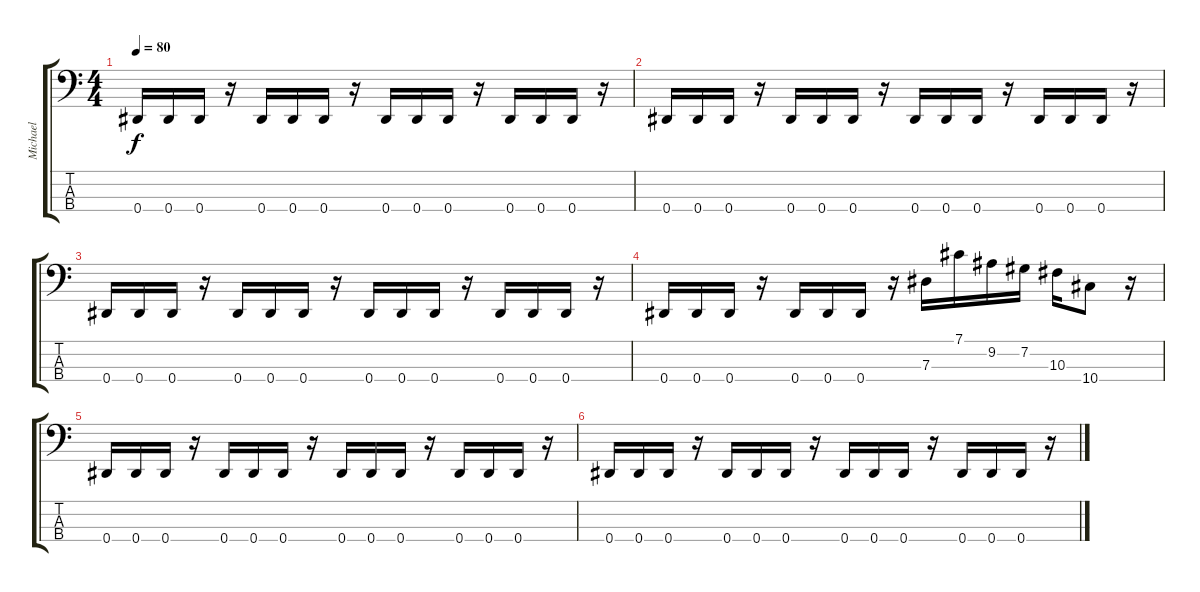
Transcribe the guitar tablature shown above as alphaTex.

\track ("Michael" "Michael") {instrument electricbassfinger}
\staff {score tabs}
\tuning (Gb2 Db2 Ab1 Eb1) {hide}
\ts (4 4)
\tempo 80
\clef f4
\ks c
0.4.16{dy f} 0.4.16 0.4.16 r.16 0.4.16 0.4.16 0.4.16 r.16 0.4.16 0.4.16 0.4.16 r.16 0.4.16 0.4.16 0.4.16 r.16 |
0.4.16 0.4.16 0.4.16 r.16 0.4.16 0.4.16 0.4.16 r.16 0.4.16 0.4.16 0.4.16 r.16 0.4.16 0.4.16 0.4.16 r.16 |
0.4.16 0.4.16 0.4.16 r.16 0.4.16 0.4.16 0.4.16 r.16 0.4.16 0.4.16 0.4.16 r.16 0.4.16 0.4.16 0.4.16 r.16 |
0.4.16 0.4.16 0.4.16 r.16 0.4.16 0.4.16 0.4.16 r.16 7.3.16 7.1.16 9.2.16 7.2.16 10.3.16 10.4.8 r.16 |
0.4.16{volume 0} 0.4.16 0.4.16 r.16 0.4.16 0.4.16 0.4.16 r.16 0.4.16 0.4.16 0.4.16 r.16 0.4.16 0.4.16 0.4.16 r.16 |
0.4.16 0.4.16 0.4.16 r.16 0.4.16 0.4.16 0.4.16 r.16 0.4.16 0.4.16 0.4.16 r.16 0.4.16 0.4.16 0.4.16 r.16
